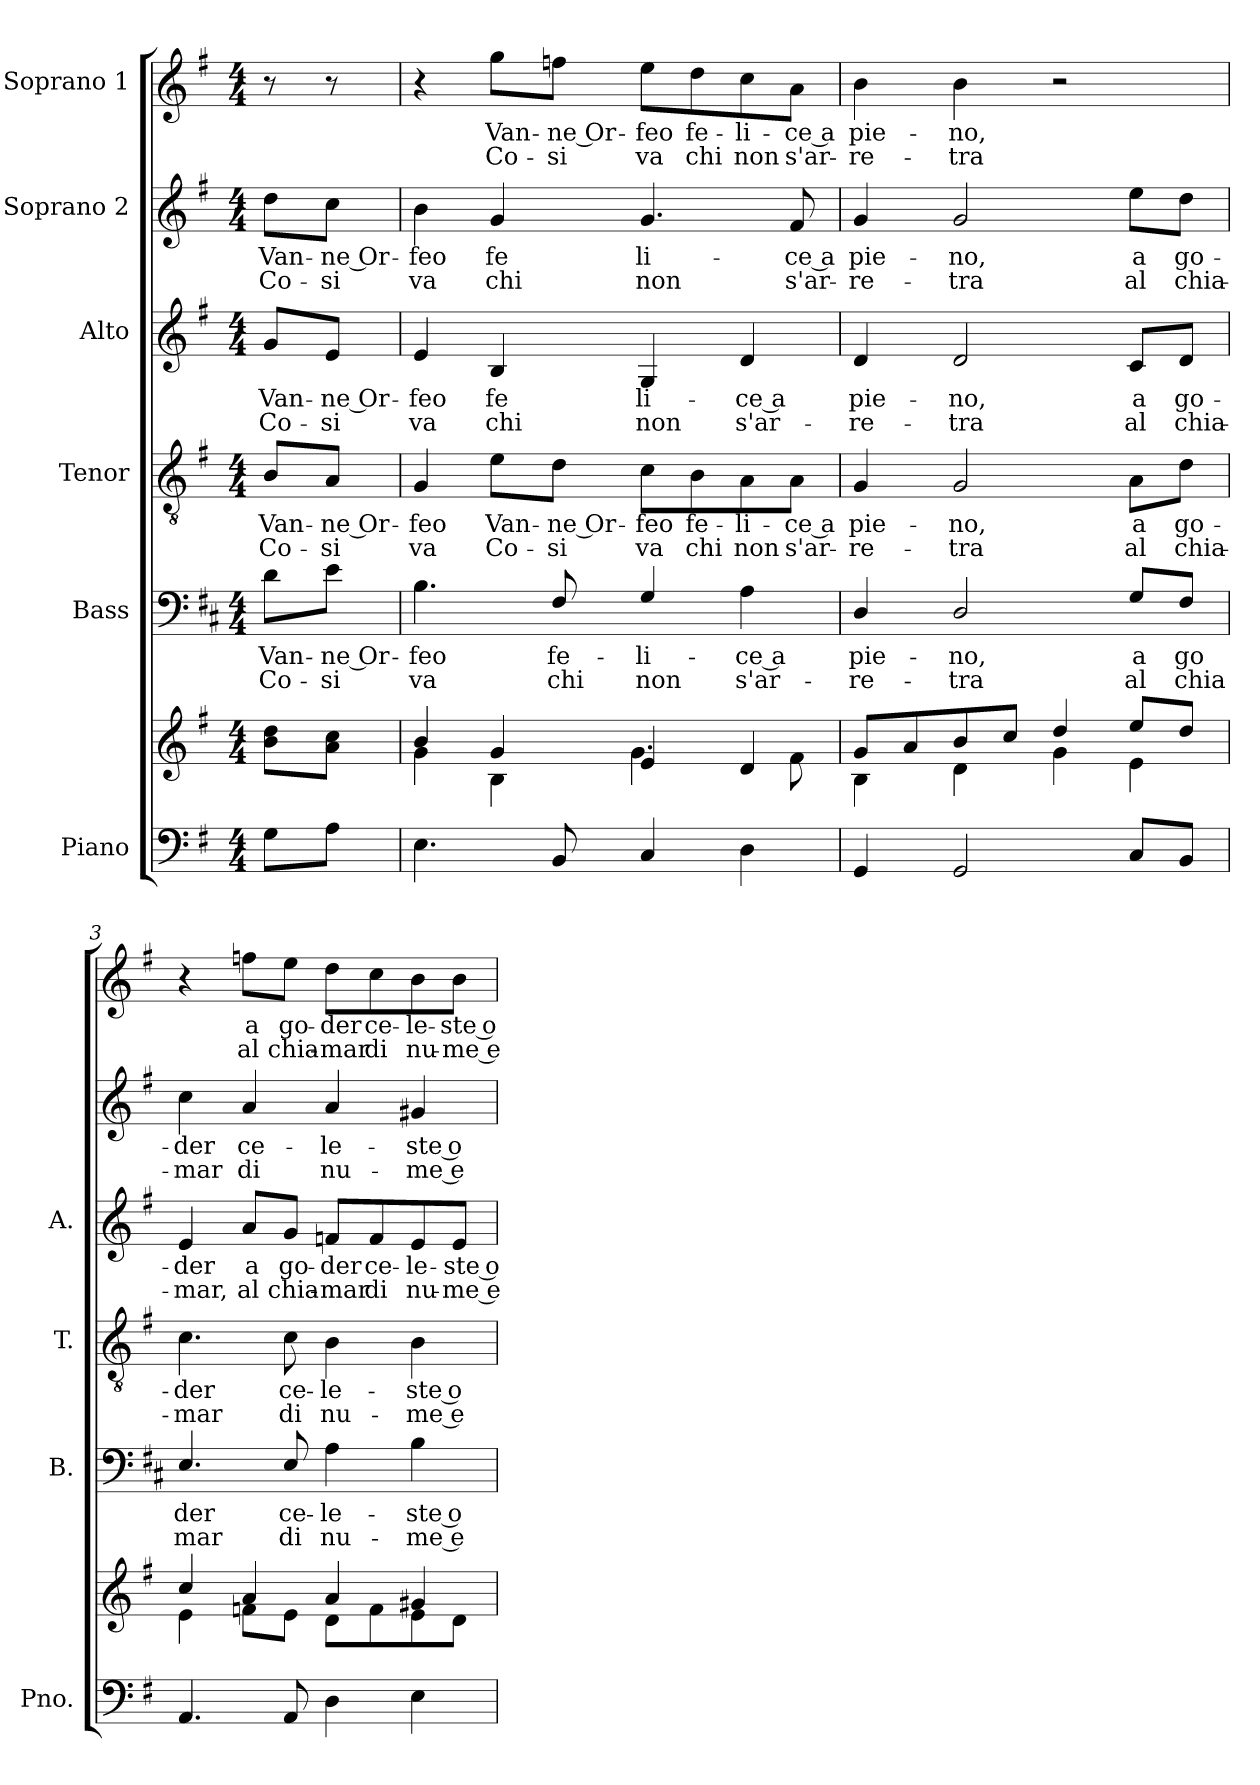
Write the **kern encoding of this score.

**kern	**kern	**kern	**text	**text	**kern	**text	**text	**kern	**text	**text	**kern	**text	**text	**kern	**text	**text
*part6	*part6	*part5	*part5	*part5	*part4	*part4	*part4	*part3	*part3	*part3	*part2	*part2	*part2	*part1	*part1	*part1
*staff7	*staff6	*staff5	*staff5	*staff5	*staff4	*staff4	*staff4	*staff3	*staff3	*staff3	*staff2	*staff2	*staff2	*staff1	*staff1	*staff1
*I"Piano	*	*I"Bass	*	*	*I"Tenor	*	*	*I"Alto	*	*	*I"Soprano 2	*	*	*I"Soprano 1	*	*
*I'Pno.	*	*I'B.	*	*	*I'T.	*	*	*I'A.	*	*	*	*	*	*	*	*
*clefF4	*clefG2	*clefF4	*	*	*clefGv2	*	*	*clefG2	*	*	*clefG2	*	*	*clefG2	*	*
*	*	*ITrd4c7	*	*	*	*	*	*	*	*	*	*	*	*	*	*
*k[f#]	*k[f#]	*k[f#]	*	*	*k[f#]	*	*	*k[f#]	*	*	*k[f#]	*	*	*k[f#]	*	*
*M4/4	*M4/4	*M4/4	*	*	*M4/4	*	*	*M4/4	*	*	*M4/4	*	*	*M4/4	*	*
=	=	=	=	=	=	=	=	=	=	=	=	=	=	=	=	=
!	!	!	!LO:LY:b	!LO:LY:b	!	!LO:LY:b	!LO:LY:b	!	!LO:LY:b	!LO:LY:b	!	!LO:LY:b	!LO:LY:b	!	!	!
8G\L	8b\ 8dd\L	8G\L	Van-	Co-	8B/L	Van-	Co-	8g/L	Van-	Co-	8dd\L	Van-	Co-	8r	.	.
!	!	!	!LO:LY:b	!LO:LY:b	!	!LO:LY:b	!LO:LY:b	!	!LO:LY:b	!LO:LY:b	!	!LO:LY:b	!LO:LY:b	!	!	!
8A\J	8a\ 8cc\J	8A\J	-ne Or-	-si	8A/J	-ne Or-	-si	8e/J	-ne Or-	-si	8cc\J	-ne Or-	-si	8r	.	.
=1	=1	=1	=1	=1	=1	=1	=1	=1	=1	=1	=1	=1	=1	=1	=1	=1
*	*^	*	*	*	*	*	*	*	*	*	*	*	*	*	*	*
!	!	!	!	!LO:LY:b	!LO:LY:b	!	!LO:LY:b	!LO:LY:b	!	!LO:LY:b	!LO:LY:b	!	!LO:LY:b	!LO:LY:b	!	!	!
4.E\	4g\	4b/	4.E\	-feo	va	4G/	-feo	va	4e/	-feo	va	4b\	-feo	va	4r	.	.
!	!	!	!	!	!	!	!LO:LY:b	!LO:LY:b	!	!LO:LY:b	!LO:LY:b	!	!LO:LY:b	!LO:LY:b	!	!LO:LY:b	!LO:LY:b
.	4B\	4g/	.	.	.	8e\L	Van-	Co-	4B/	fe	chi	4g/	fe	chi	8gg\L	Van-	Co-
!	!	!	!	!LO:LY:b	!LO:LY:b	!	!LO:LY:b	!LO:LY:b	!	!	!	!	!	!	!	!LO:LY:b	!LO:LY:b
8BB/	.	.	8BB/	fe-	chi	8d\J	-ne Or-	-si	.	.	.	.	.	.	8ffn\J	-ne Or-	-si
!	!	!	!	!LO:LY:b	!LO:LY:b	!	!LO:LY:b	!LO:LY:b	!	!LO:LY:b	!LO:LY:b	!	!LO:LY:b	!LO:LY:b	!	!LO:LY:b	!LO:LY:b
4C/	4e/	4.g\	4C/	-li-	non	8c\L	-feo	va	4G/	-li-	non	4.g/	-li-	non	8ee\L	-feo	va
!	!	!	!	!	!	!	!LO:LY:b	!LO:LY:b	!	!	!	!	!	!	!	!LO:LY:b	!LO:LY:b
.	.	.	.	.	.	8B\	fe-	chi	.	.	.	.	.	.	8dd\	fe-	chi
!	!	!	!	!LO:LY:b	!LO:LY:b	!	!LO:LY:b	!LO:LY:b	!	!LO:LY:b	!LO:LY:b	!	!	!	!	!LO:LY:b	!LO:LY:b
4D\	4d/	.	4D\	-ce a	s'ar-	8A\	-li-	non	4d/	ce a	s'ar-	.	.	.	8cc\	-li-	non
!	!	!	!	!	!	!	!LO:LY:b	!LO:LY:b	!	!	!	!	!LO:LY:b	!LO:LY:b	!	!LO:LY:b	!LO:LY:b
.	.	8f#\	.	.	.	8A\J	-ce a	s'ar-	.	.	.	8f#/	-ce a	s'ar-	8a\J	-ce a	s'ar-
=2	=2	=2	=2	=2	=2	=2	=2	=2	=2	=2	=2	=2	=2	=2	=2	=2	=2
!	!	!	!	!LO:LY:b	!LO:LY:b	!	!LO:LY:b	!LO:LY:b	!	!LO:LY:b	!LO:LY:b	!	!LO:LY:b	!LO:LY:b	!	!LO:LY:b	!LO:LY:b
4GG/	4B\	8g/L	4GG/	pie-	-re-	4G/	pie-	-re-	4d/	pie-	-re-	4g/	pie-	-re-	4b\	pie-	-re-
.	.	8a/	.	.	.	.	.	.	.	.	.	.	.	.	.	.	.
!	!	!	!	!LO:LY:b	!LO:LY:b	!	!LO:LY:b	!LO:LY:b	!	!LO:LY:b	!LO:LY:b	!	!LO:LY:b	!LO:LY:b	!	!LO:LY:b	!LO:LY:b
2GG/	4d\	8b/	2GG/	-no,	-tra	2G/	-no,	-tra	2d/	-no,	-tra	2g/	-no,	-tra	4b\	-no,	-tra
.	.	8cc/J	.	.	.	.	.	.	.	.	.	.	.	.	.	.	.
.	4g\	4dd/	.	.	.	.	.	.	.	.	.	.	.	.	2r	.	.
!	!	!	!	!LO:LY:b	!LO:LY:b	!	!LO:LY:b	!LO:LY:b	!	!LO:LY:b	!LO:LY:b	!	!LO:LY:b	!LO:LY:b	!	!	!
8C/L	4e\	8ee/L	8C/L	a	al	8A\L	a	al	8c/L	a	al	8ee\L	a	al	.	.	.
!	!	!	!	!LO:LY:b	!LO:LY:b	!	!LO:LY:b	!LO:LY:b	!	!LO:LY:b	!LO:LY:b	!	!LO:LY:b	!LO:LY:b	!	!	!
8BB/J	.	8dd/J	8BB/J	go	chia	8d\J	go-	chia-	8d/J	go-	chia-	8dd\J	go-	chia-	.	.	.
!!LO:PB:g=z
=3	=3	=3	=3	=3	=3	=3	=3	=3	=3	=3	=3	=3	=3	=3	=3	=3	=3
!	!	!	!	!LO:LY:b	!LO:LY:b	!	!LO:LY:b	!LO:LY:b	!	!LO:LY:b	!LO:LY:b	!	!LO:LY:b	!LO:LY:b	!	!	!
4.AA/	4cc/	4e\	4.AA/	-der	-mar	4.c\	-der	-mar	4e/	-der	-mar,	4cc\	-der	-mar	4r	.	.
!	!	!	!	!	!	!	!	!	!	!LO:LY:b	!LO:LY:b	!	!LO:LY:b	!LO:LY:b	!	!LO:LY:b	!LO:LY:b
.	4a/	8fn\L	.	.	.	.	.	.	8a/L	a	al	4a/	ce-	di	8ffn\L	a	al
!	!	!	!	!LO:LY:b	!LO:LY:b	!	!LO:LY:b	!LO:LY:b	!	!LO:LY:b	!LO:LY:b	!	!	!	!	!LO:LY:b	!LO:LY:b
8AA/	.	8e\J	8AA/	ce-	di	8c\	ce-	di	8g/J	go-	chia-	.	.	.	8ee\J	go-	chia-
!	!	!	!	!LO:LY:b	!LO:LY:b	!	!LO:LY:b	!LO:LY:b	!	!LO:LY:b	!LO:LY:b	!	!LO:LY:b	!LO:LY:b	!	!LO:LY:b	!LO:LY:b
4D\	4a/	8d\L	4D\	-le-	nu-	4B\	-le-	nu-	8fn/L	-der	-mar	4a/	-le-	nu-	8dd\L	-der	-mar
!	!	!	!	!	!	!	!	!	!	!LO:LY:b	!LO:LY:b	!	!	!	!	!LO:LY:b	!LO:LY:b
.	.	8f\	.	.	.	.	.	.	8f/	ce-	di	.	.	.	8cc\	ce-	di
!	!	!	!	!LO:LY:b	!LO:LY:b	!	!LO:LY:b	!LO:LY:b	!	!LO:LY:b	!LO:LY:b	!	!LO:LY:b	!LO:LY:b	!	!LO:LY:b	!LO:LY:b
4E\	4g#X/	8e\	4E\	-ste o-	-me e-	4B\	-ste o-	-me e-	8e/	-le-	nu-	4g#X/	-ste o-	-me e-	8b\	-le-	nu-
!	!	!	!	!	!	!	!	!	!	!LO:LY:b	!LO:LY:b	!	!	!	!	!LO:LY:b	!LO:LY:b
.	.	8d\J	.	.	.	.	.	.	8e/J	-ste o-	-me e-	.	.	.	8b\J	-ste o-	-me e-
*	*v	*v	*	*	*	*	*	*	*	*	*	*	*	*	*	*	*
=	=	=	=	=	=	=	=	=	=	=	=	=	=	=	=	=
*-	*-	*-	*-	*-	*-	*-	*-	*-	*-	*-	*-	*-	*-	*-	*-	*-
